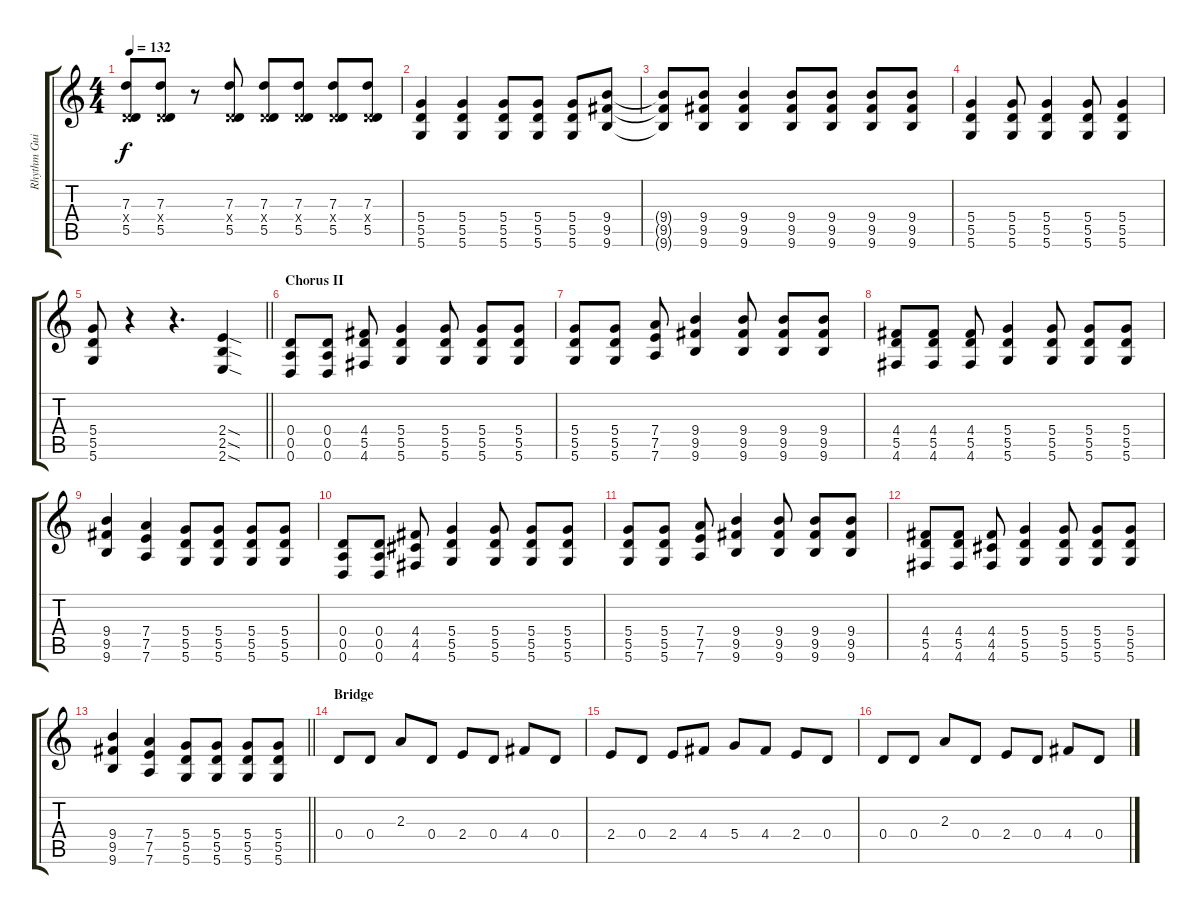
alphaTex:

\track ("Rhythm Guitar" "Rhythm Gui") {instrument distortionguitar}
\staff {score tabs}
\tuning (E4 B3 G3 D3 A2 D2) {hide}
\ts (4 4)
\tempo 132
\clef g2
\ks c
(7.3 0.4{x} 5.5).8{dy f} (7.3 0.4{x} 5.5).8 r.8 (7.3 0.4{x} 5.5).8 (7.3 0.4{x} 5.5).8 (7.3 0.4{x} 5.5).8 (7.3 0.4{x} 5.5).8 (7.3 0.4{x} 5.5).8 |
(5.4 5.5 5.6).4 (5.4 5.5 5.6).4 (5.4 5.5 5.6).8 (5.4 5.5 5.6).8 (5.4 5.5 5.6).8 (9.4 9.5 9.6).8 |
(9.4{t} 9.5{t} 9.6{t}).8 (9.4 9.5 9.6).8 (9.4 9.5 9.6).4 (9.4 9.5 9.6).8 (9.4 9.5 9.6).8 (9.4 9.5 9.6).8 (9.4 9.5 9.6).8 |
(5.4 5.5 5.6).4 (5.4 5.5 5.6).8 (5.4 5.5 5.6).4 (5.4 5.5 5.6).8 (5.4 5.5 5.6).4 |
\barLineRight lightlight
(5.4 5.5 5.6).8 r.4 r.4{d} (2.4{sod} 2.5{sod} 2.6{sod}).4 |
\section ("" "Chorus II")
(0.4 0.5 0.6).8 (0.4 0.5 0.6).8 (4.4 5.5 4.6).8 (5.4 5.5 5.6).4 (5.4 5.5 5.6).8 (5.4 5.5 5.6).8 (5.4 5.5 5.6).8 |
(5.4 5.5 5.6).8 (5.4 5.5 5.6).8 (7.4 7.5 7.6).8 (9.4 9.5 9.6).4 (9.4 9.5 9.6).8 (9.4 9.5 9.6).8 (9.4 9.5 9.6).8 |
(4.4 5.5 4.6).8 (4.4 5.5 4.6).8 (4.4 5.5 4.6).8 (5.4 5.5 5.6).4 (5.4 5.5 5.6).8 (5.4 5.5 5.6).8 (5.4 5.5 5.6).8 |
(9.4 9.5 9.6).4 (7.4 7.5 7.6).4 (5.4 5.5 5.6).8 (5.4 5.5 5.6).8 (5.4 5.5 5.6).8 (5.4 5.5 5.6).8 |
(0.4 0.5 0.6).8 (0.4 0.5 0.6).8 (4.4 4.5 4.6).8 (5.4 5.5 5.6).4 (5.4 5.5 5.6).8 (5.4 5.5 5.6).8 (5.4 5.5 5.6).8 |
(5.4 5.5 5.6).8 (5.4 5.5 5.6).8 (7.4 7.5 7.6).8 (9.4 9.5 9.6).4 (9.4 9.5 9.6).8 (9.4 9.5 9.6).8 (9.4 9.5 9.6).8 |
(4.4 5.5 4.6).8 (4.4 5.5 4.6).8 (4.4 4.5 4.6).8 (5.4 5.5 5.6).4 (5.4 5.5 5.6).8 (5.4 5.5 5.6).8 (5.4 5.5 5.6).8 |
\barLineRight lightlight
(9.4 9.5 9.6).4 (7.4 7.5 7.6).4 (5.4 5.5 5.6).8 (5.4 5.5 5.6).8 (5.4 5.5 5.6).8 (5.4 5.5 5.6).8 |
\section ("" "Bridge")
0.4.8 0.4.8 2.3.8 0.4.8 2.4.8 0.4.8 4.4.8 0.4.8 |
2.4.8 0.4.8 2.4.8 4.4.8 5.4.8 4.4.8 2.4.8 0.4.8 |
0.4.8 0.4.8 2.3.8 0.4.8 2.4.8 0.4.8 4.4.8 0.4.8
